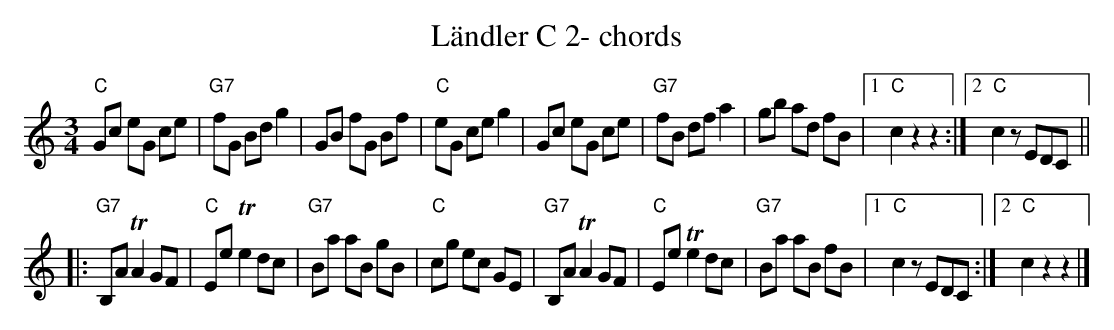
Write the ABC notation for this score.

X:1
T:Ländler C 2- chords
M:3/4
L:1/8
K:Cmaj%%MIDI gchordon
"C"Gc eG ce | "G7"fG Bd g2 | GB fG Bf | "C"eG ce g2 |\
Gc eG ce | "G7"fB df a2 | gb ad fB |1 "C"c2z2z2 :|2 "C"c2 zEDC ||
|: "G7"B,A TA2 GF | "C"Ee Te2 dc | "G7"Ba aB gB | "C"cg ec GE |\
"G7"B,A TA2 GF | "C"Ee Te2 dc | "G7"Ba aB fB |1 "C"c2 zEDC :|2 "C"c2z2z2 |]
